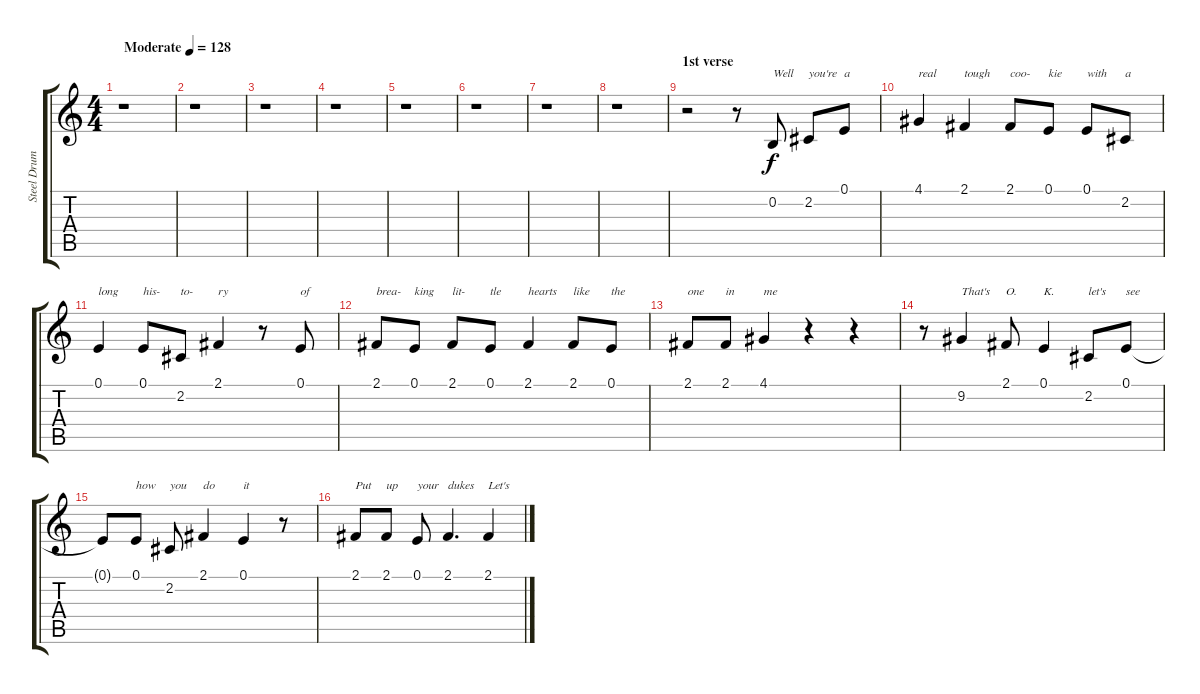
\track ("Steel Drums" "Steel Drum") {instrument steeldrums}
\staff {score tabs}
\tuning (E4 B3 G3 D3 A2 E2) {hide}
\ts (4 4)
\tempo (128 "Moderate")
\clef g2
\ks c
r.1{dy f instrument steeldrums} |
r.1 |
r.1 |
r.1 |
r.1 |
r.1 |
r.1 |
r.1 |
\section ("" "1st verse")
r.2 r.8 0.2.8{txt "Well"} 2.2.8{txt "you're"} 0.1.8{txt "a"} |
4.1.4{txt "real"} 2.1.4{txt "tough"} 2.1.8{txt "coo-"} 0.1.8{txt "kie"} 0.1.8{txt "with"} 2.2.8{txt "a"} |
0.1.4{txt "long"} 0.1.8{txt "his-"} 2.2.8{txt "to-"} 2.1.4{txt "ry"} r.8 0.1.8{txt "of"} |
2.1.8{txt "brea-"} 0.1.8{txt "king"} 2.1.8{txt "lit-"} 0.1.8{txt "tle"} 2.1.4{txt "hearts"} 2.1.8{txt "like"} 0.1.8{txt "the"} |
2.1.8{txt "one"} 2.1.8{txt "in"} 4.1.4{txt "me"} r.4 r.4 |
r.8 9.2.4{txt "That's"} 2.1.8{txt "O."} 0.1.4{txt "K."} 2.2.8{txt "let's"} 0.1.8{txt "see"} |
0.1{t}.8 0.1.8{txt "how"} 2.2.8{txt "you"} 2.1.4{txt "do"} 0.1.4{txt "it"} r.8 |
2.1.8{txt "Put"} 2.1.8{txt "up"} 0.1.8{txt "your"} 2.1.4{d txt "dukes"} 2.1.4{txt "Let's"}
